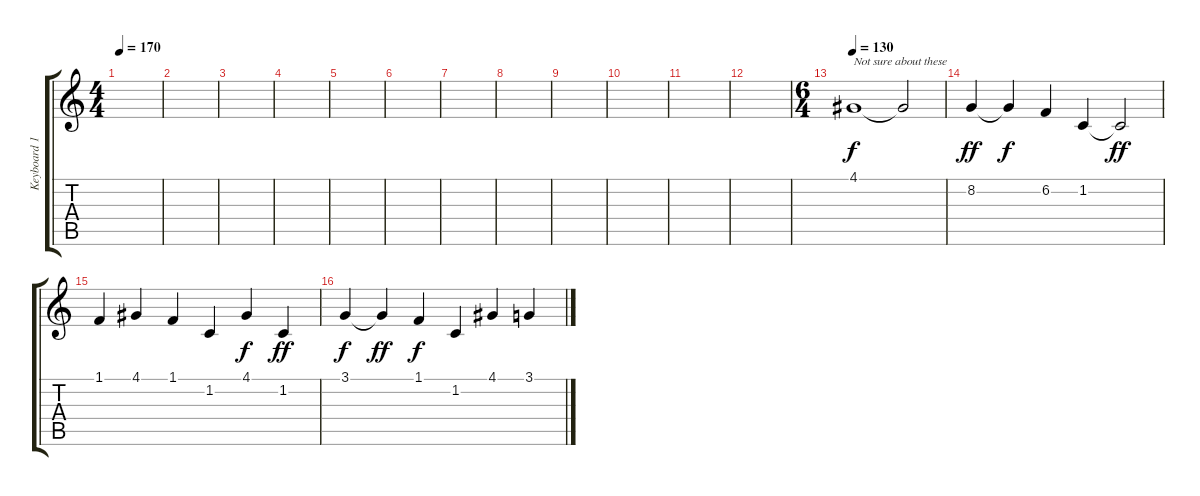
\track ("Keyboard 1 - Mustis" "Keyboard 1") {instrument stringensemble1}
\staff {score tabs}
\tuning (E4 B3 G3 D3 A2 E2) {hide}
\ts (4 4)
\tempo 170
\clef g2
\ks c
|
|
|
|
|
|
|
|
|
|
|
|
\ts (6 4)
\tempo 130
4.1.1{txt "Not sure about these" volume 16 instrument stringensemble1} 4.1{t}.2 |
8.2.4{dy ff} 8.2{t}.4{dy f} 6.2.4 1.2.4 1.2{t}.2{dy ff} |
1.1.4 4.1.4 1.1.4 1.2.4 4.1.4{dy f} 1.2.4{dy ff} |
3.1.4{dy f} 3.1{t}.4{dy ff} 1.1.4{dy f} 1.2.4 4.1.4 3.1.4
